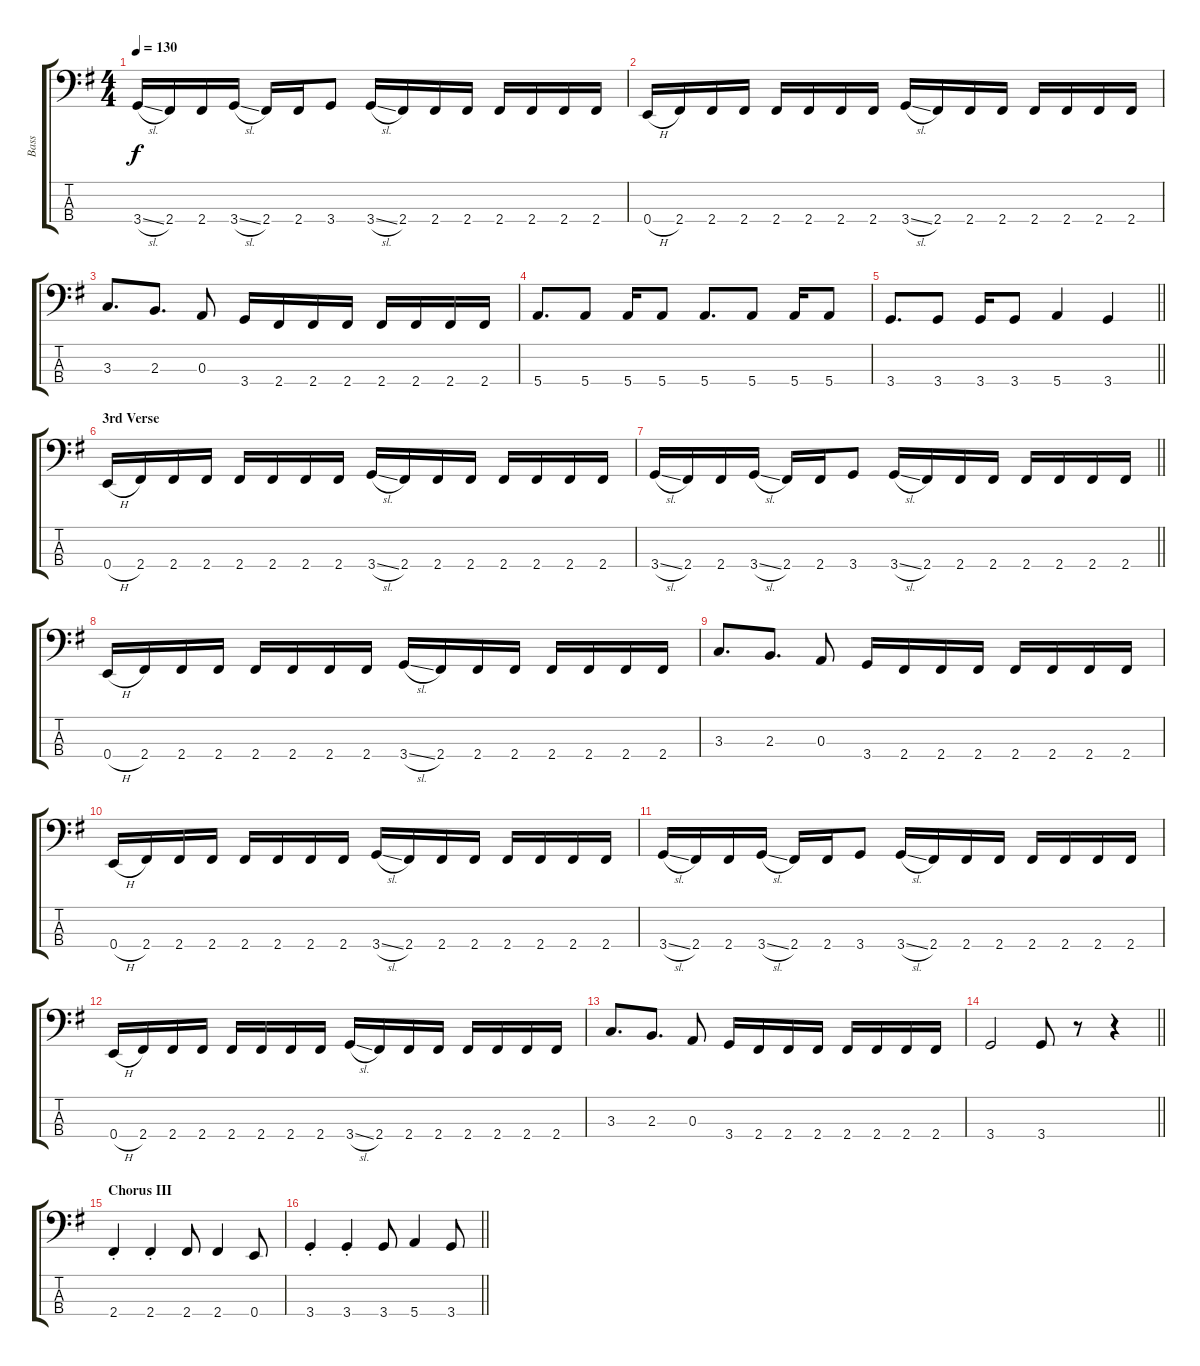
\track ("Bass" "Bass") {instrument electricbassfinger}
\staff {score tabs}
\tuning (G2 D2 A1 E1) {hide}
\ts (4 4)
\tempo 130
\clef f4
\ks g
3.4{sl}.16{dy f} 2.4.16 2.4.16 3.4{sl}.16 2.4.16 2.4.16 3.4.8 3.4{sl}.16 2.4.16 2.4.16 2.4.16 2.4.16 2.4.16 2.4.16 2.4.16 |
0.4{h}.16 2.4.16 2.4.16 2.4.16 2.4.16 2.4.16 2.4.16 2.4.16 3.4{sl}.16 2.4.16 2.4.16 2.4.16 2.4.16 2.4.16 2.4.16 2.4.16 |
3.3.8{d} 2.3.8{d} 0.3.8 3.4.16 2.4.16 2.4.16 2.4.16 2.4.16 2.4.16 2.4.16 2.4.16 |
5.4.8{d} 5.4.8 5.4.16 5.4.8 5.4.8{d} 5.4.8 5.4.16 5.4.8 |
\barLineRight lightlight
3.4.8{d} 3.4.8 3.4.16 3.4.8 5.4.4 3.4.4 |
\section ("" "3rd Verse")
0.4{h}.16 2.4.16 2.4.16 2.4.16 2.4.16 2.4.16 2.4.16 2.4.16 3.4{sl}.16 2.4.16 2.4.16 2.4.16 2.4.16 2.4.16 2.4.16 2.4.16 |
\barLineRight lightlight
3.4{sl}.16 2.4.16 2.4.16 3.4{sl}.16 2.4.16 2.4.16 3.4.8 3.4{sl}.16 2.4.16 2.4.16 2.4.16 2.4.16 2.4.16 2.4.16 2.4.16 |
0.4{h}.16 2.4.16 2.4.16 2.4.16 2.4.16 2.4.16 2.4.16 2.4.16 3.4{sl}.16 2.4.16 2.4.16 2.4.16 2.4.16 2.4.16 2.4.16 2.4.16 |
3.3.8{d} 2.3.8{d} 0.3.8 3.4.16 2.4.16 2.4.16 2.4.16 2.4.16 2.4.16 2.4.16 2.4.16 |
0.4{h}.16 2.4.16 2.4.16 2.4.16 2.4.16 2.4.16 2.4.16 2.4.16 3.4{sl}.16 2.4.16 2.4.16 2.4.16 2.4.16 2.4.16 2.4.16 2.4.16 |
3.4{sl}.16 2.4.16 2.4.16 3.4{sl}.16 2.4.16 2.4.16 3.4.8 3.4{sl}.16 2.4.16 2.4.16 2.4.16 2.4.16 2.4.16 2.4.16 2.4.16 |
0.4{h}.16 2.4.16 2.4.16 2.4.16 2.4.16 2.4.16 2.4.16 2.4.16 3.4{sl}.16 2.4.16 2.4.16 2.4.16 2.4.16 2.4.16 2.4.16 2.4.16 |
3.3.8{d} 2.3.8{d} 0.3.8 3.4.16 2.4.16 2.4.16 2.4.16 2.4.16 2.4.16 2.4.16 2.4.16 |
\barLineRight lightlight
3.4.2 3.4.8 r.8 r.4 |
\section ("" "Chorus III")
2.4{st}.4 2.4{st}.4 2.4.8 2.4.4 0.4.8 |
\barLineRight lightlight
3.4{st}.4 3.4{st}.4 3.4.8 5.4.4 3.4.8
